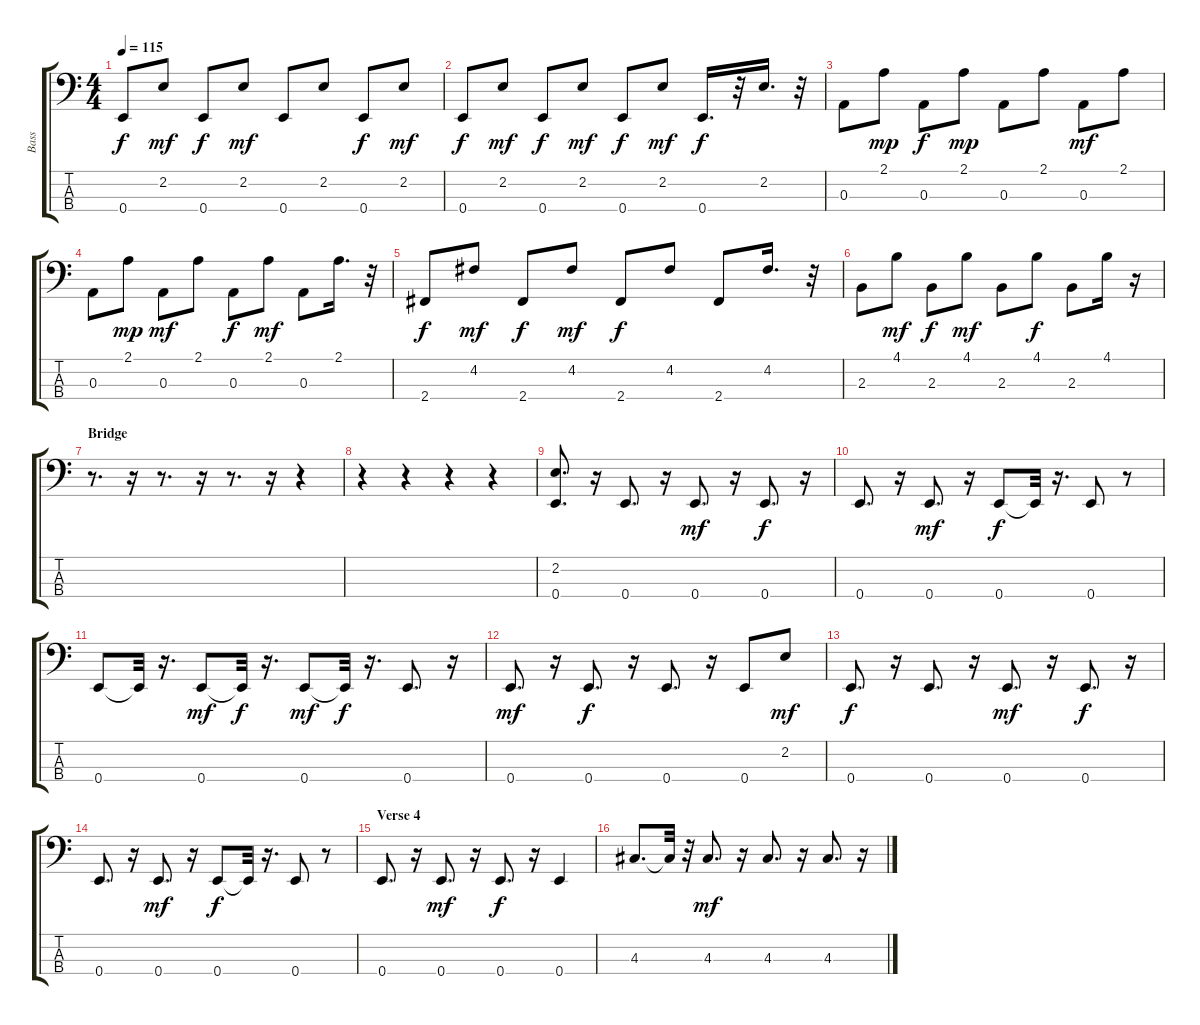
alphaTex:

\track ("Bass" "Bass") {instrument fretlessbass}
\staff {score tabs}
\tuning (G2 D2 A1 E1) {hide}
\ts (4 4)
\tempo 115
\clef f4
\ks c
0.4.8{dy f} 2.2.8{dy mf} 0.4.8{dy f} 2.2.8{dy mf} 0.4.8 2.2.8 0.4.8{dy f} 2.2.8{dy mf} |
0.4.8{dy f} 2.2.8{dy mf} 0.4.8{dy f} 2.2.8{dy mf} 0.4.8{dy f} 2.2.8{dy mf} 0.4.16{d dy f} r.32 2.2.16{d} r.32 |
0.3.8 2.1.8{dy mp} 0.3.8{dy f} 2.1.8{dy mp} 0.3.8 2.1.8 0.3.8{dy mf} 2.1.8 |
0.3.8 2.1.8{dy mp} 0.3.8{dy mf} 2.1.8 0.3.8{dy f} 2.1.8{dy mf} 0.3.8 2.1.16{d} r.32 |
2.4.8{dy f} 4.2.8{dy mf} 2.4.8{dy f} 4.2.8{dy mf} 2.4.8{dy f} 4.2.8 2.4.8 4.2.16{d} r.32 |
2.3.8 4.1.8{dy mf} 2.3.8{dy f} 4.1.8{dy mf} 2.3.8 4.1.8{dy f} 2.3.8 4.1.16 r.16 |
\section ("" "Bridge")
r.8{d} r.16 r.8{d} r.16 r.8{d} r.16 r.4 |
r.4 r.4 r.4 r.4 |
(2.2 0.4).8{d} r.16 0.4.8{d} r.16 0.4.8{d dy mf} r.16 0.4.8{d dy f} r.16 |
0.4.8{d} r.16 0.4.8{d dy mf} r.16 0.4.8{dy f} 0.4{t}.32 r.16{d} 0.4.8 r.8 |
0.4.8 0.4{t}.32 r.16{d} 0.4.8{dy mf} 0.4{t}.32{dy f} r.16{d} 0.4.8{dy mf} 0.4{t}.32{dy f} r.16{d} 0.4.8{d} r.16 |
0.4.8{d dy mf} r.16 0.4.8{d dy f} r.16 0.4.8{d} r.16 0.4.8 2.2.8{dy mf} |
0.4.8{d dy f} r.16 0.4.8{d} r.16 0.4.8{d dy mf} r.16 0.4.8{d dy f} r.16 |
0.4.8{d} r.16 0.4.8{d dy mf} r.16 0.4.8{dy f} 0.4{t}.32 r.16{d} 0.4.8 r.8 |
\section ("" "Verse 4")
0.4.8{d} r.16 0.4.8{d dy mf} r.16 0.4.8{d dy f} r.16 0.4.4 |
4.3.8{d} 4.3{t}.32 r.32 4.3.8{d dy mf} r.16 4.3.8{d} r.16 4.3.8{d} r.16
